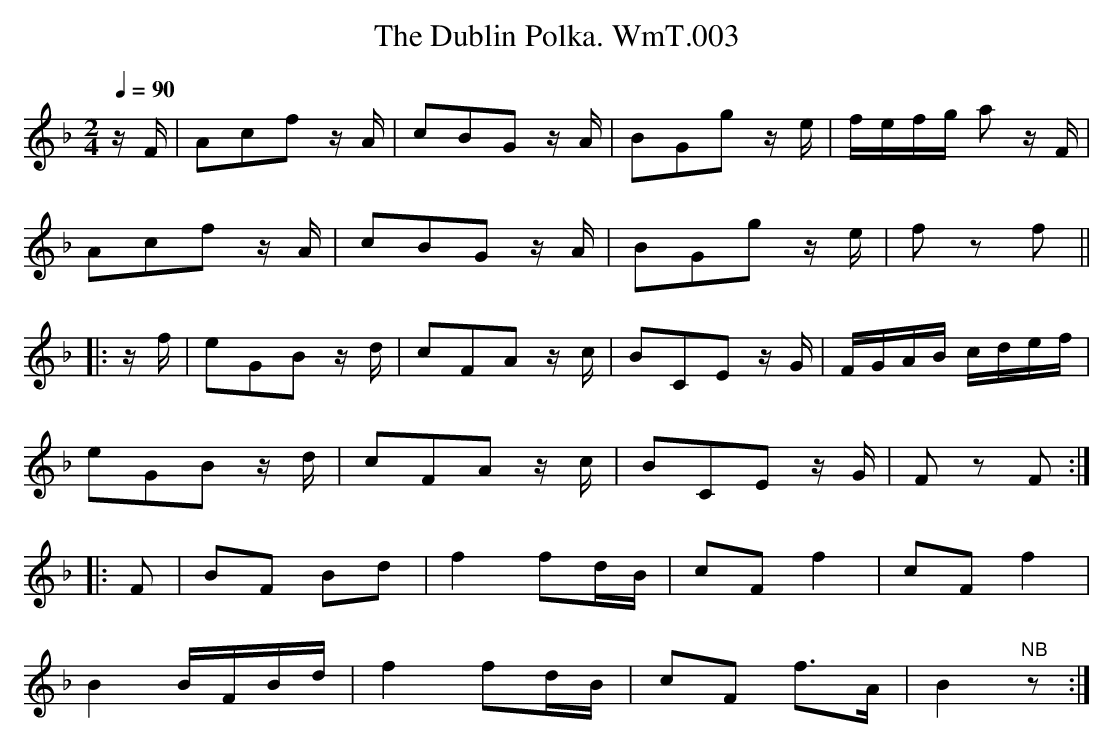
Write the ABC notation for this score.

X:1
T:Dublin Polka. WmT.003, The
M:2/4
L:1/8
Q:1/4=90
K:F
z/F/|Acf z/A/|cBG z/A/|BGg z/e/|f/e/f/g/ a z/F/|
Acf z/A/|cBG z/A/|BGg z/e/|f zf||
|:z/f/|eGB z/d/|cFA z/c/|BCE z/G/|F/G/A/B/ c/d/e/f/|
eGB z/d/|cFA z/c/|BCE z/G/|F z F:|
|:F|BF Bd|f2 fd/B/|cF f2|cF f2|
B2 B/F/B/d/|f2 fd/B/|cF f>A|B2 "^NB"z:|
